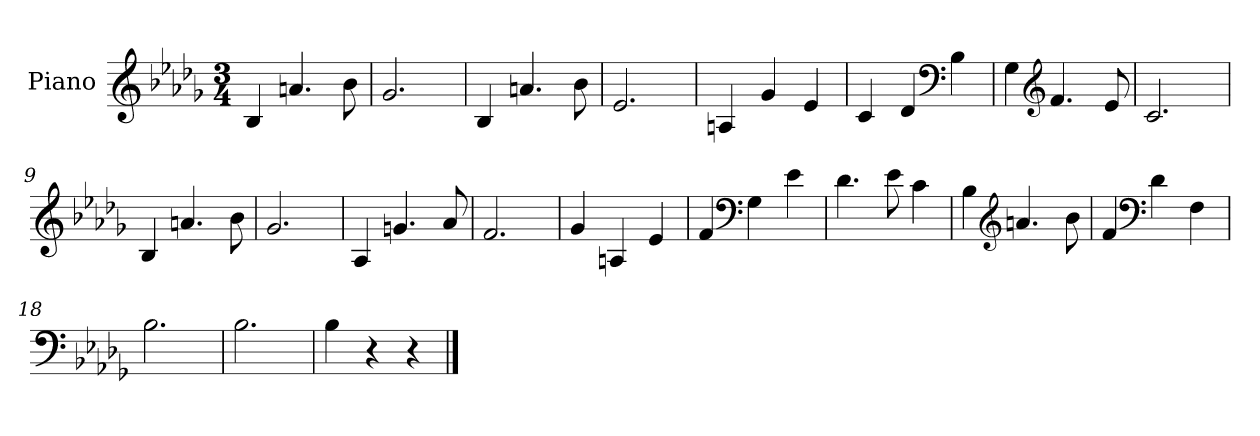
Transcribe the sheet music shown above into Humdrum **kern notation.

**kern
*part1
*staff1
*I"Piano
*I'Pno.
*clefG2
*k[b-e-a-d-g-]
*M3/4
*MM120
=1
4B-/
4.an/
8b-\
=2
2.g-/
=3
4B-/
4.an/
8b-\
=4
2.e-/
=5
4An/
4g-/
4e-/
=6
4c/
4d-/
*clefF4
4B-\
=7
4G-\
*clefG2
4.f/
8e-/
=8
2.c/
=9
4B-/
4.an/
8b-\
=10
2.g-/
!!LO:LB:g=z
=11
4A-/
4.gn/
8a-/
=12
2.f/
=13
4g-/
4An/
4e-/
=14
4f/
*clefF4
4G-\
4e-\
=15
4.d-\
8e-\
4c\
=16
4B-\
*clefG2
4.an/
8b-\
=17
4f/
*clefF4
4d-\
4F\
=18
2.B-\
=19
2.B-\
=20
4B-\
4r
4r
==
*-
